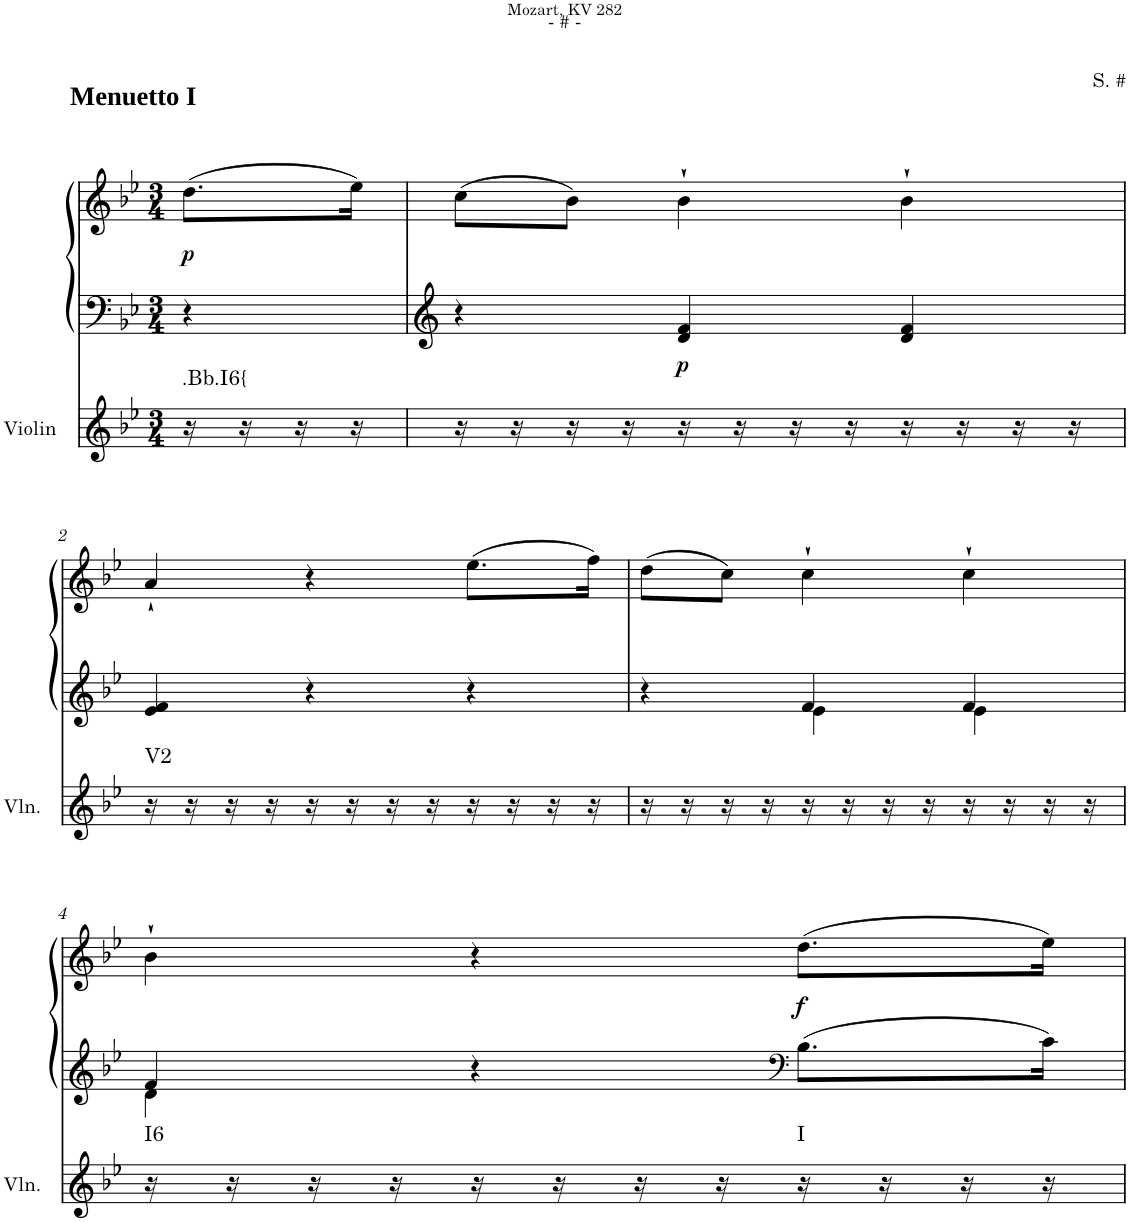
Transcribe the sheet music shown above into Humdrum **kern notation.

**kern	**harte	**kern	**kern	**dynam
*part2	*part2	*part1	*part1	*part1
*staff3	*	*staff2	*staff1	*staff1/2
*I"Violin	*	*I"Klavier linke Hand	*	*
*I'Vln.	*	*	*	*
*clefG2	*	*clefF4	*clefG2	*
*k[b-e-]	*	*k[b-e-]	*k[b-e-]	*
*M3/4	*	*M3/4	*M3/4	*
=	=	=	=	=
*	*	*^	*	*
!	!	!	!	!LO:TX:a:B:t=Menuetto I	!
!	!LO:H:kt=.Bb.I6{	!	!	!	!LO:DY:b
16r	N	4r	4ryy	(8.dd\L	p
16r	.	.	.	.	.
16r	.	.	.	.	.
16r	.	.	.	16ee-\Jk)	.
=1	=1	=1	=1	=1	=1
16r	.	4r	4ryy	(8cc\L	.
16r	.	.	.	.	.
16r	.	.	.	8b-\J)	.
16r	.	.	.	.	.
!	!	!	!	!	!LO:DY:b=2
16r	.	4d/ 4f/	2ryy	4b-`\	p
16r	.	.	.	.	.
16r	.	.	.	.	.
16r	.	.	.	.	.
16r	.	4d/ 4f/	.	4b-`\	.
16r	.	.	.	.	.
16r	.	.	.	.	.
16r	.	.	.	.	.
!!LO:LB:g=z
=2	=2	=2	=2	=2	=2
!	!LO:H:kt=V2	!	!	!	!
16r	N	4e-/ 4f/	4ryy	4a`/	.
16r	.	.	.	.	.
16r	.	.	.	.	.
16r	.	.	.	.	.
16r	.	4r	4ryy	4r	.
16r	.	.	.	.	.
16r	.	.	.	.	.
16r	.	.	.	.	.
16r	.	4r	4ryy	(8.ee-\L	.
16r	.	.	.	.	.
16r	.	.	.	.	.
16r	.	.	.	16ff\Jk)	.
=3	=3	=3	=3	=3	=3
16r	.	4r	4ryy	(8dd\L	.
16r	.	.	.	.	.
16r	.	.	.	8cc\J)	.
16r	.	.	.	.	.
16r	.	4f/	4e-\	4cc`\	.
16r	.	.	.	.	.
16r	.	.	.	.	.
16r	.	.	.	.	.
16r	.	4f/	4e-\	4cc`\	.
16r	.	.	.	.	.
16r	.	.	.	.	.
16r	.	.	.	.	.
!!LO:LB:g=z
=4	=4	=4	=4	=4	=4
!	!LO:H:kt=I6	!	!	!	!
16r	N	4f/	4d\	4b-`\	.
16r	.	.	.	.	.
16r	.	.	.	.	.
16r	.	.	.	.	.
16r	.	4r	4ryy	4r	.
16r	.	.	.	.	.
16r	.	.	.	.	.
16r	.	.	.	.	.
*	*	*clefF4	*	*	*
!	!LO:H:kt=I	!	!	!	!LO:DY:b
16r	N	8.B-\L	4ryy	(8.dd\L	f
16r	.	.	.	.	.
16r	.	.	.	.	.
16r	.	16c\Jk	.	16ee-\Jk)	.
*	*	*v	*v	*	*
=	=	=	=	=
*-	*-	*-	*-	*-
